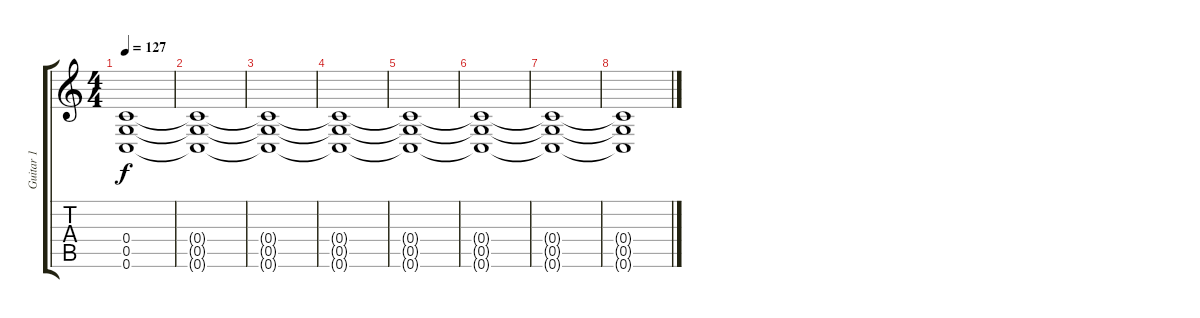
\track ("Guitar 1" "Guitar 1") {instrument overdrivenguitar}
\staff {score tabs}
\tuning (D4 A3 F3 C3 G2 C2) {hide}
\ts (4 4)
\tempo 127
\clef g2
\ks c
(0.4 0.5 0.6).1{dy f} |
(0.4{t} 0.5{t} 0.6{t}).1 |
(0.4{t} 0.5{t} 0.6{t}).1 |
(0.4{t} 0.5{t} 0.6{t}).1 |
(0.4{t} 0.5{t} 0.6{t}).1 |
(0.4{t} 0.5{t} 0.6{t}).1 |
(0.4{t} 0.5{t} 0.6{t}).1 |
(0.4{t} 0.5{t} 0.6{t}).1
